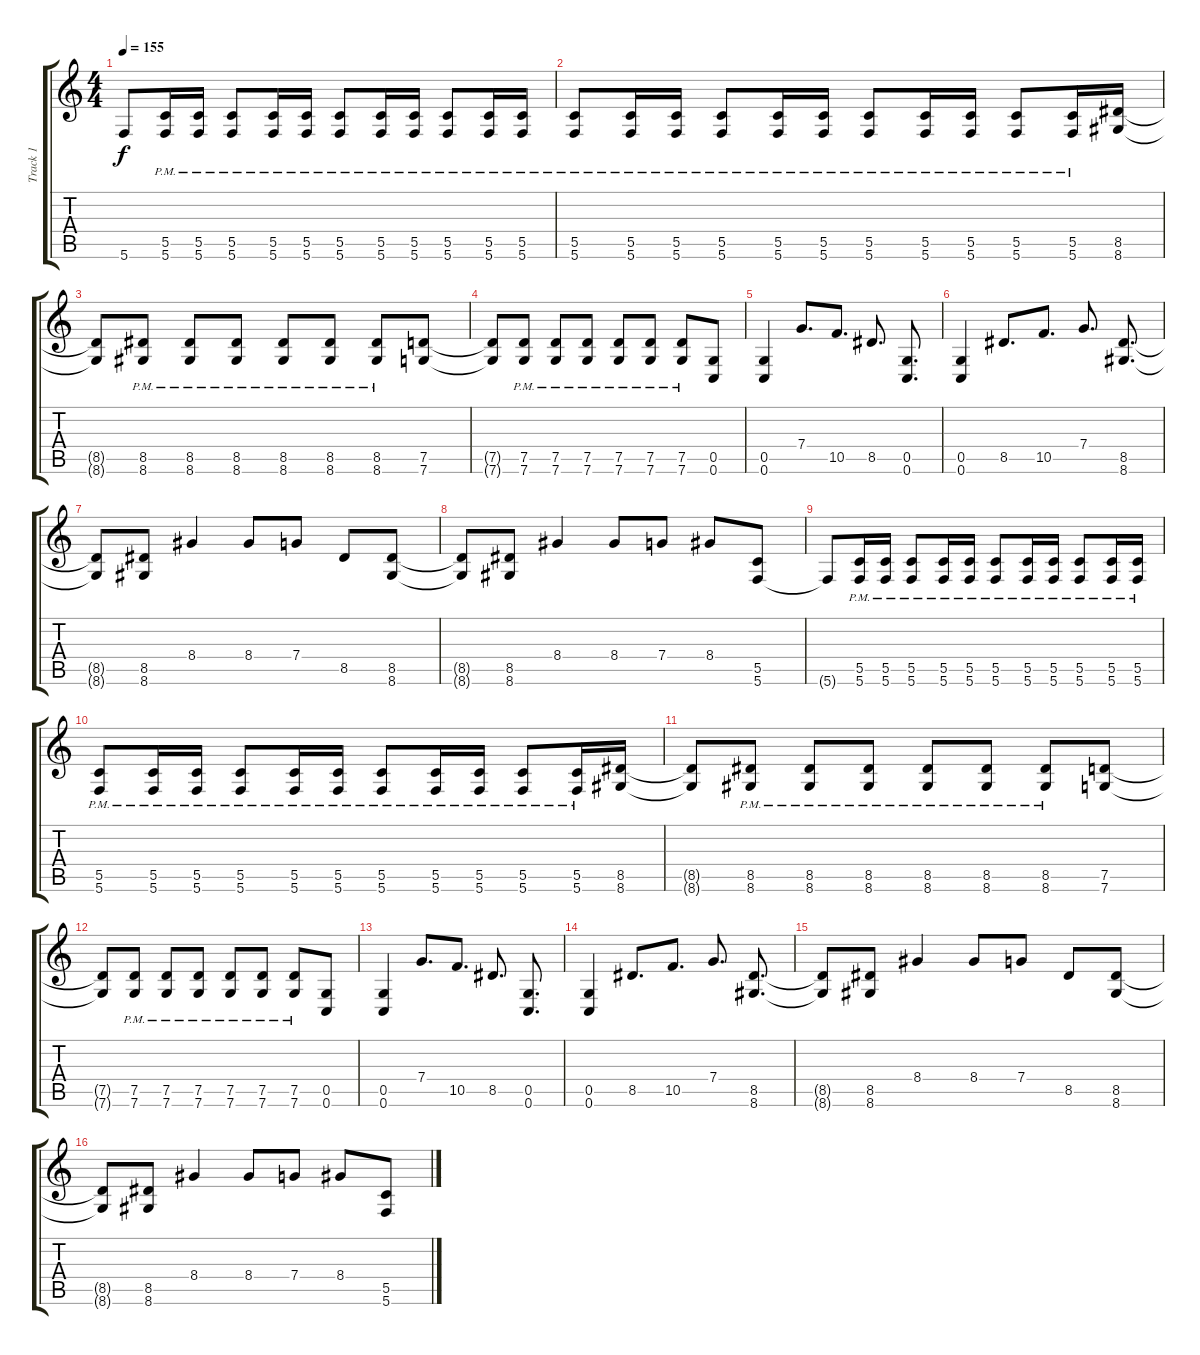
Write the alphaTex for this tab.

\track ("Track 1" "Track 1") {instrument distortionguitar}
\staff {score tabs}
\tuning (D4 A3 F3 C3 G2 C2) {hide}
\ts (4 4)
\tempo 155
\clef g2
\ks c
5.6{t}.8{dy f} (5.5{pm} 5.6{pm}).16 (5.5{pm} 5.6{pm}).16 (5.5{pm} 5.6{pm}).8 (5.5{pm} 5.6{pm}).16 (5.5{pm} 5.6{pm}).16 (5.5{pm} 5.6{pm}).8 (5.5{pm} 5.6{pm}).16 (5.5{pm} 5.6{pm}).16 (5.5{pm} 5.6{pm}).8 (5.5{pm} 5.6{pm}).16 (5.5{pm} 5.6{pm}).16 |
(5.5{pm} 5.6{pm}).8 (5.5{pm} 5.6{pm}).16 (5.5{pm} 5.6{pm}).16 (5.5{pm} 5.6{pm}).8 (5.5{pm} 5.6{pm}).16 (5.5{pm} 5.6{pm}).16 (5.5{pm} 5.6{pm}).8 (5.5{pm} 5.6{pm}).16 (5.5{pm} 5.6{pm}).16 (5.5{pm} 5.6{pm}).8 (5.5{pm} 5.6{pm}).16 (8.5 8.6).16 |
(8.5{t} 8.6{t}).8 (8.5{pm} 8.6{pm}).8 (8.5{pm} 8.6{pm}).8 (8.5{pm} 8.6{pm}).8 (8.5{pm} 8.6{pm}).8 (8.5{pm} 8.6{pm}).8 (8.5{pm} 8.6{pm}).8 (7.5 7.6).8 |
(7.5{t} 7.6{t}).8 (7.5{pm} 7.6{pm}).8 (7.5{pm} 7.6{pm}).8 (7.5{pm} 7.6{pm}).8 (7.5{pm} 7.6{pm}).8 (7.5{pm} 7.6{pm}).8 (7.5{pm} 7.6{pm}).8 (0.5 0.6).8 |
(0.5 0.6).4 7.4.8{d} 10.5.8{d} 8.5.8{d} (0.5 0.6).8{d} |
(0.5 0.6).4 8.5.8{d} 10.5.8{d} 7.4.8{d} (8.5 8.6).8{d} |
(8.5{t} 8.6{t}).8 (8.5 8.6).8 8.4.4 8.4.8 7.4.8 8.5.8 (8.5 8.6).8 |
(8.5{t} 8.6{t}).8 (8.5 8.6).8 8.4.4 8.4.8 7.4.8 8.4.8 (5.5 5.6).8 |
5.6{t}.8 (5.5{pm} 5.6{pm}).16 (5.5{pm} 5.6{pm}).16 (5.5{pm} 5.6{pm}).8 (5.5{pm} 5.6{pm}).16 (5.5{pm} 5.6{pm}).16 (5.5{pm} 5.6{pm}).8 (5.5{pm} 5.6{pm}).16 (5.5{pm} 5.6{pm}).16 (5.5{pm} 5.6{pm}).8 (5.5{pm} 5.6{pm}).16 (5.5{pm} 5.6{pm}).16 |
(5.5{pm} 5.6{pm}).8 (5.5{pm} 5.6{pm}).16 (5.5{pm} 5.6{pm}).16 (5.5{pm} 5.6{pm}).8 (5.5{pm} 5.6{pm}).16 (5.5{pm} 5.6{pm}).16 (5.5{pm} 5.6{pm}).8 (5.5{pm} 5.6{pm}).16 (5.5{pm} 5.6{pm}).16 (5.5{pm} 5.6{pm}).8 (5.5{pm} 5.6{pm}).16 (8.5 8.6).16 |
(8.5{t} 8.6{t}).8 (8.5{pm} 8.6{pm}).8 (8.5{pm} 8.6{pm}).8 (8.5{pm} 8.6{pm}).8 (8.5{pm} 8.6{pm}).8 (8.5{pm} 8.6{pm}).8 (8.5{pm} 8.6{pm}).8 (7.5 7.6).8 |
(7.5{t} 7.6{t}).8 (7.5{pm} 7.6{pm}).8 (7.5{pm} 7.6{pm}).8 (7.5{pm} 7.6{pm}).8 (7.5{pm} 7.6{pm}).8 (7.5{pm} 7.6{pm}).8 (7.5{pm} 7.6{pm}).8 (0.5 0.6).8 |
(0.5 0.6).4 7.4.8{d} 10.5.8{d} 8.5.8{d} (0.5 0.6).8{d} |
(0.5 0.6).4 8.5.8{d} 10.5.8{d} 7.4.8{d} (8.5 8.6).8{d} |
(8.5{t} 8.6{t}).8 (8.5 8.6).8 8.4.4 8.4.8 7.4.8 8.5.8 (8.5 8.6).8 |
(8.5{t} 8.6{t}).8 (8.5 8.6).8 8.4.4 8.4.8 7.4.8 8.4.8 (5.5 5.6).8
